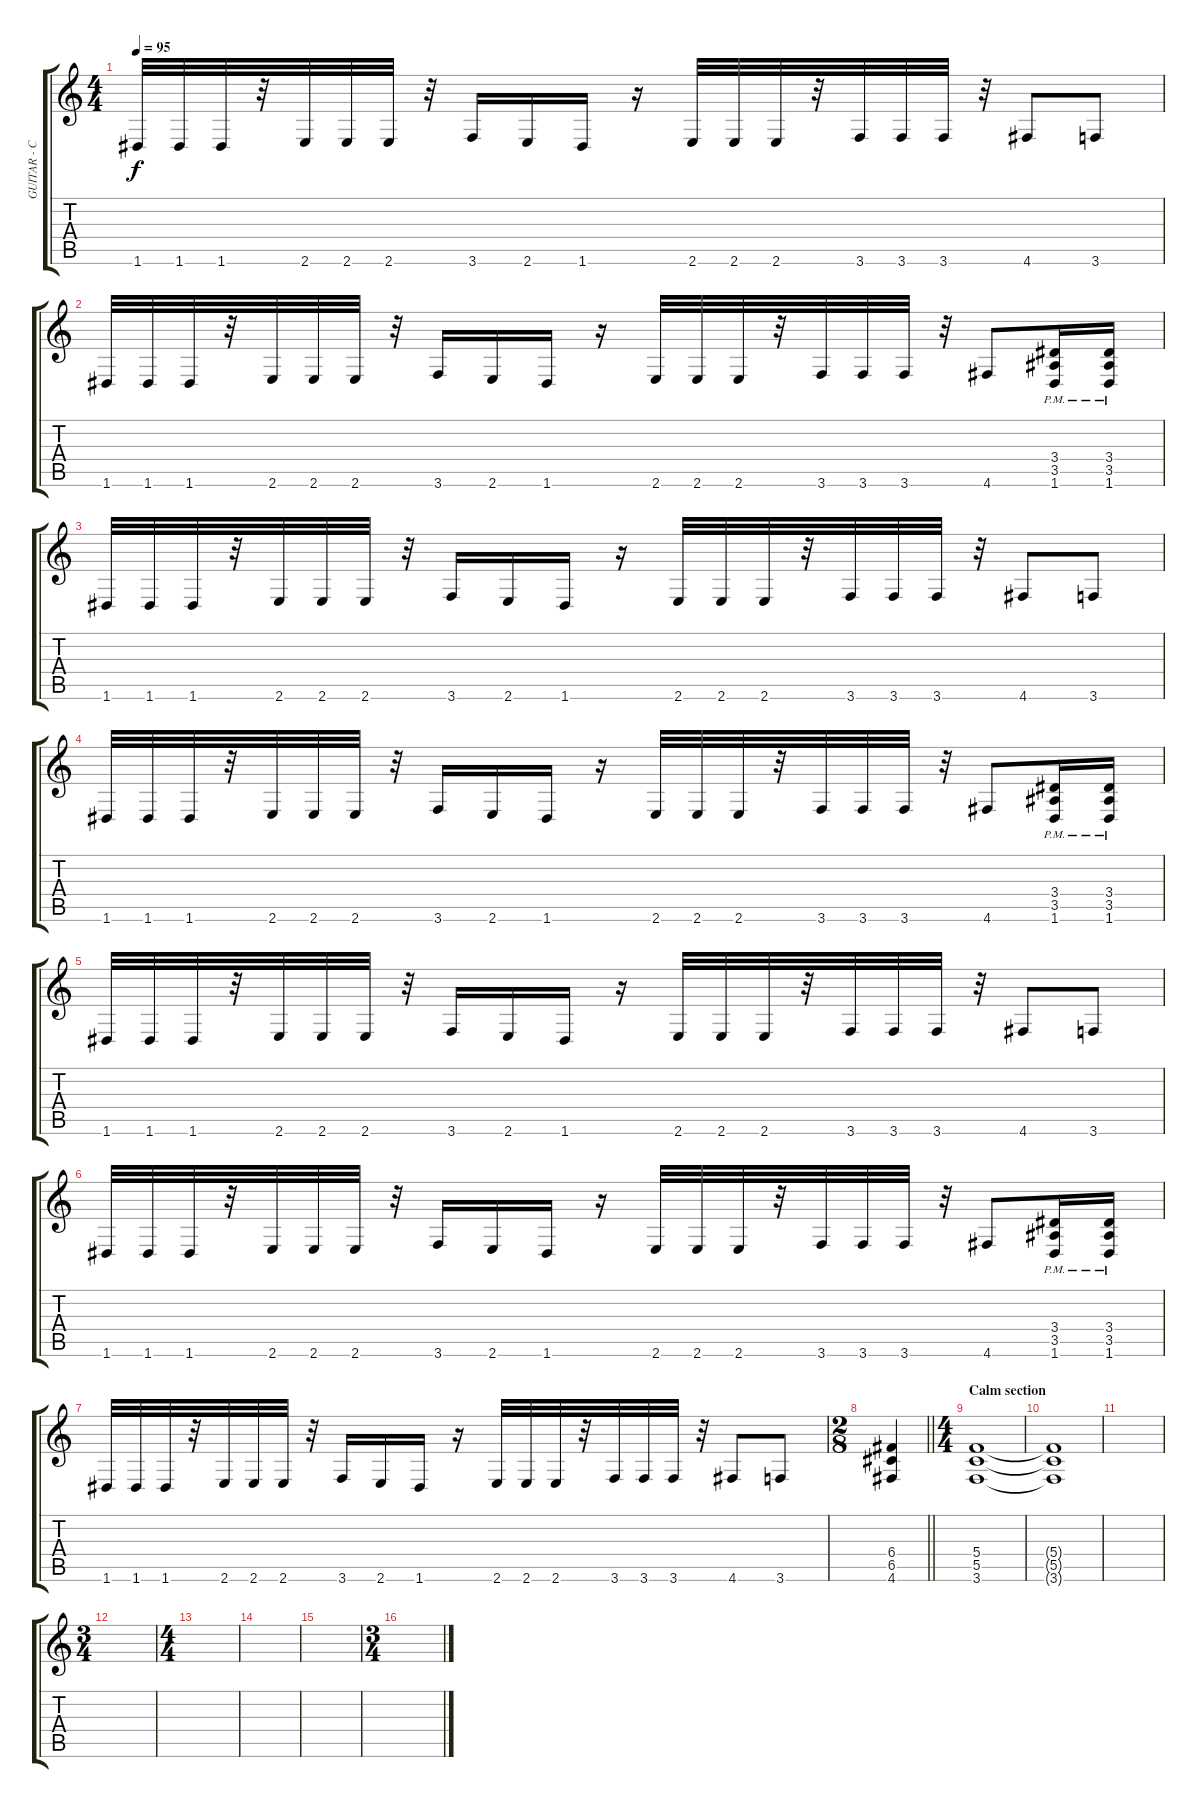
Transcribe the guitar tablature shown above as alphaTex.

\track ("GUITAR - Christian Andreu" "GUITAR - C") {instrument distortionguitar}
\staff {score tabs}
\tuning (D4 A3 F3 C3 G2 D2) {hide}
\ts (4 4)
\tempo 95
\clef g2
\ks c
1.6.32{dy f} 1.6.32 1.6.32 r.32 2.6.32 2.6.32 2.6.32 r.32 3.6.16 2.6.16 1.6.16 r.16 2.6.32 2.6.32 2.6.32 r.32 3.6.32 3.6.32 3.6.32 r.32 4.6.8 3.6.8 |
1.6.32 1.6.32 1.6.32 r.32 2.6.32 2.6.32 2.6.32 r.32 3.6.16 2.6.16 1.6.16 r.16 2.6.32 2.6.32 2.6.32 r.32 3.6.32 3.6.32 3.6.32 r.32 4.6.8 (3.4{pm} 3.5{pm} 1.6{pm}).16 (3.4{pm} 3.5{pm} 1.6{pm}).16 |
1.6.32 1.6.32 1.6.32 r.32 2.6.32 2.6.32 2.6.32 r.32 3.6.16 2.6.16 1.6.16 r.16 2.6.32 2.6.32 2.6.32 r.32 3.6.32 3.6.32 3.6.32 r.32 4.6.8 3.6.8 |
1.6.32 1.6.32 1.6.32 r.32 2.6.32 2.6.32 2.6.32 r.32 3.6.16 2.6.16 1.6.16 r.16 2.6.32 2.6.32 2.6.32 r.32 3.6.32 3.6.32 3.6.32 r.32 4.6.8 (3.4{pm} 3.5{pm} 1.6{pm}).16 (3.4{pm} 3.5{pm} 1.6{pm}).16 |
1.6.32 1.6.32 1.6.32 r.32 2.6.32 2.6.32 2.6.32 r.32 3.6.16 2.6.16 1.6.16 r.16 2.6.32 2.6.32 2.6.32 r.32 3.6.32 3.6.32 3.6.32 r.32 4.6.8 3.6.8 |
1.6.32 1.6.32 1.6.32 r.32 2.6.32 2.6.32 2.6.32 r.32 3.6.16 2.6.16 1.6.16 r.16 2.6.32 2.6.32 2.6.32 r.32 3.6.32 3.6.32 3.6.32 r.32 4.6.8 (3.4{pm} 3.5{pm} 1.6{pm}).16 (3.4{pm} 3.5{pm} 1.6{pm}).16 |
1.6.32 1.6.32 1.6.32 r.32 2.6.32 2.6.32 2.6.32 r.32 3.6.16 2.6.16 1.6.16 r.16 2.6.32 2.6.32 2.6.32 r.32 3.6.32 3.6.32 3.6.32 r.32 4.6.8 3.6.8 |
\ts (2 8)
\barLineRight lightlight
(6.4 6.5 4.6).4 |
\ts (4 4)
\section ("" "Calm section")
(5.4 5.5 3.6).1 |
(5.4{t} 5.5{t} 3.6{t}).1 |
|
\ts (3 4)
|
\ts (4 4)
|
|
|
\ts (3 4)
